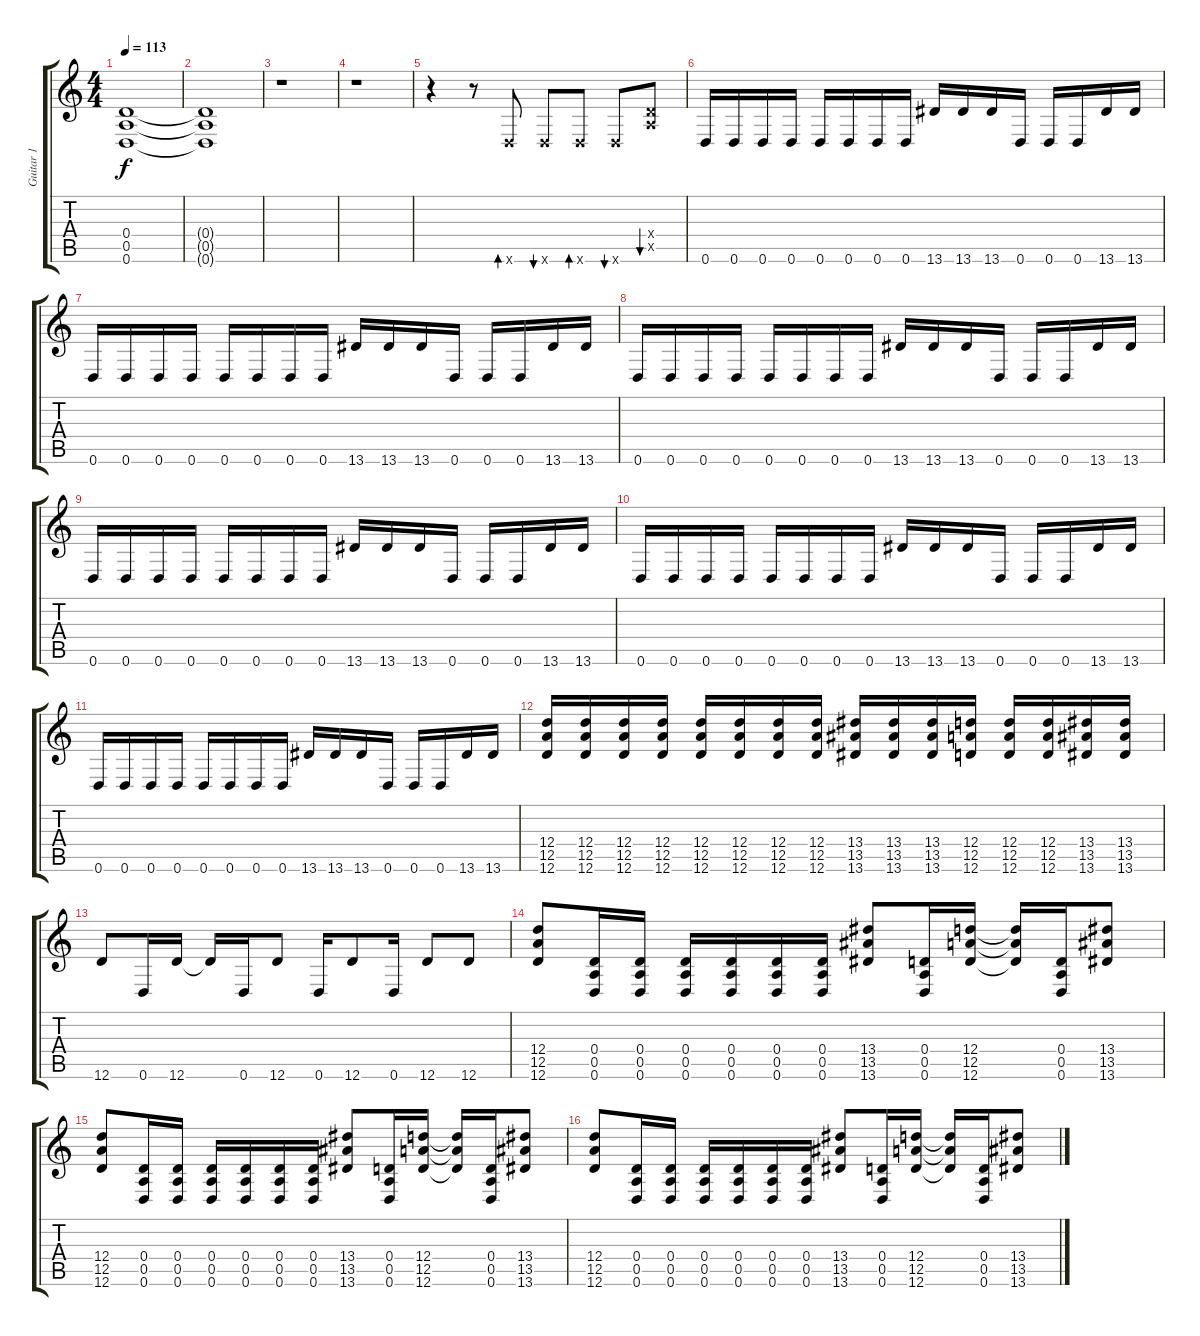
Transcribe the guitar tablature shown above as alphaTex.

\track ("Guitar 1" "Guitar 1") {instrument distortionguitar}
\staff {score tabs}
\tuning (E4 B3 G3 D3 A2 D2) {hide}
\ts (4 4)
\tempo 113
\clef g2
\ks c
(0.4{t} 0.5{t} 0.6{t}).1{dy f} |
(0.4{t} 0.5{t} 0.6{t}).1 |
r.1 |
r.1 |
r.4 r.8 0.6{x}.8{bd 480} 0.6{x}.8{bu 480} 0.6{x}.8{bd 480} 0.6{x}.8{bu 480} (0.4{x} 0.5{x}).8{bu 480} |
0.6.16 0.6.16 0.6.16 0.6.16 0.6.16 0.6.16 0.6.16 0.6.16 13.6.16 13.6.16 13.6.16 0.6.16 0.6.16 0.6.16 13.6.16 13.6.16 |
0.6.16 0.6.16 0.6.16 0.6.16 0.6.16 0.6.16 0.6.16 0.6.16 13.6.16 13.6.16 13.6.16 0.6.16 0.6.16 0.6.16 13.6.16 13.6.16 |
0.6.16 0.6.16 0.6.16 0.6.16 0.6.16 0.6.16 0.6.16 0.6.16 13.6.16 13.6.16 13.6.16 0.6.16 0.6.16 0.6.16 13.6.16 13.6.16 |
0.6.16 0.6.16 0.6.16 0.6.16 0.6.16 0.6.16 0.6.16 0.6.16 13.6.16 13.6.16 13.6.16 0.6.16 0.6.16 0.6.16 13.6.16 13.6.16 |
0.6.16 0.6.16 0.6.16 0.6.16 0.6.16 0.6.16 0.6.16 0.6.16 13.6.16 13.6.16 13.6.16 0.6.16 0.6.16 0.6.16 13.6.16 13.6.16 |
0.6.16 0.6.16 0.6.16 0.6.16 0.6.16 0.6.16 0.6.16 0.6.16 13.6.16 13.6.16 13.6.16 0.6.16 0.6.16 0.6.16 13.6.16 13.6.16 |
(12.4 12.5 12.6).16 (12.4 12.5 12.6).16 (12.4 12.5 12.6).16 (12.4 12.5 12.6).16 (12.4 12.5 12.6).16 (12.4 12.5 12.6).16 (12.4 12.5 12.6).16 (12.4 12.5 12.6).16 (13.4 13.5 13.6).16 (13.4 13.5 13.6).16 (13.4 13.5 13.6).16 (12.4 12.5 12.6).16 (12.4 12.5 12.6).16 (12.4 12.5 12.6).16 (13.4 13.5 13.6).16 (13.4 13.5 13.6).16 |
12.6.8 0.6.16 12.6.16 12.6{t}.16 0.6.16 12.6.8 0.6.16 12.6.8 0.6.16 12.6.8 12.6.8 |
(12.4 12.5 12.6).8 (0.4 0.5 0.6).16 (0.4 0.5 0.6).16 (0.4 0.5 0.6).16 (0.4 0.5 0.6).16 (0.4 0.5 0.6).16 (0.4 0.5 0.6).16 (13.4 13.5 13.6).8 (0.4 0.5 0.6).16 (12.4 12.5 12.6).16 (12.4{t} 12.5{t} 12.6{t}).16 (0.4 0.5 0.6).16 (13.4 13.5 13.6).8 |
(12.4 12.5 12.6).8 (0.4 0.5 0.6).16 (0.4 0.5 0.6).16 (0.4 0.5 0.6).16 (0.4 0.5 0.6).16 (0.4 0.5 0.6).16 (0.4 0.5 0.6).16 (13.4 13.5 13.6).8 (0.4 0.5 0.6).16 (12.4 12.5 12.6).16 (12.4{t} 12.5{t} 12.6{t}).16 (0.4 0.5 0.6).16 (13.4 13.5 13.6).8 |
(12.4 12.5 12.6).8 (0.4 0.5 0.6).16 (0.4 0.5 0.6).16 (0.4 0.5 0.6).16 (0.4 0.5 0.6).16 (0.4 0.5 0.6).16 (0.4 0.5 0.6).16 (13.4 13.5 13.6).8 (0.4 0.5 0.6).16 (12.4 12.5 12.6).16 (12.4{t} 12.5{t} 12.6{t}).16 (0.4 0.5 0.6).16 (13.4 13.5 13.6).8
